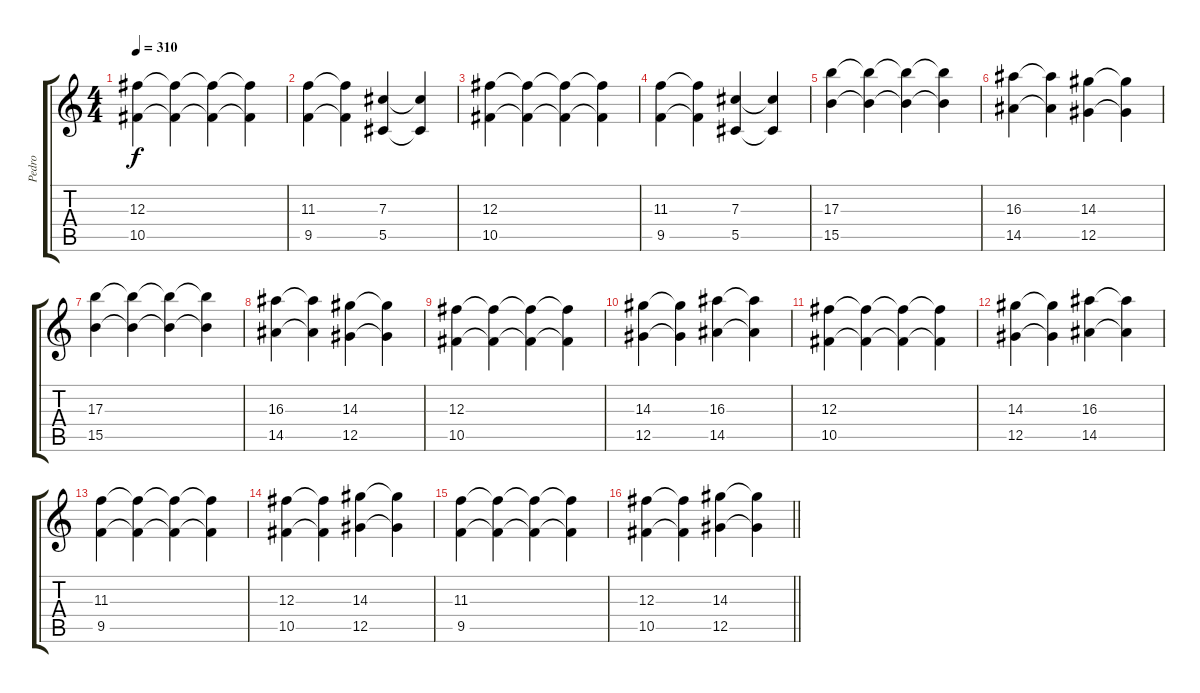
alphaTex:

\track ("Pedro" "Pedro") {instrument overdrivenguitar}
\staff {score tabs}
\tuning (Eb4 Bb3 Gb3 Db3 Ab2 Eb2) {hide}
\ts (4 4)
\tempo 310
\clef g2
\ks c
(12.3 10.5).4{dy f} (12.3{t} 10.5{t}).4 (12.3{t} 10.5{t}).4 (12.3{t} 10.5{t}).4 |
(11.3 9.5).4 (11.3{t} 9.5{t}).4 (7.3 5.5).4 (7.3{t} 5.5{t}).4 |
(12.3 10.5).4 (12.3{t} 10.5{t}).4 (12.3{t} 10.5{t}).4 (12.3{t} 10.5{t}).4 |
(11.3 9.5).4 (11.3{t} 9.5{t}).4 (7.3 5.5).4 (7.3{t} 5.5{t}).4 |
(17.3 15.5).4 (17.3{t} 15.5{t}).4 (17.3{t} 15.5{t}).4 (17.3{t} 15.5{t}).4 |
(16.3 14.5).4 (16.3{t} 14.5{t}).4 (14.3 12.5).4 (14.3{t} 12.5{t}).4 |
(17.3 15.5).4 (17.3{t} 15.5{t}).4 (17.3{t} 15.5{t}).4 (17.3{t} 15.5{t}).4 |
(16.3 14.5).4 (16.3{t} 14.5{t}).4 (14.3 12.5).4 (14.3{t} 12.5{t}).4 |
(12.3 10.5).4 (12.3{t} 10.5{t}).4 (12.3{t} 10.5{t}).4 (12.3{t} 10.5{t}).4 |
(14.3 12.5).4 (14.3{t} 12.5{t}).4 (16.3 14.5).4 (16.3{t} 14.5{t}).4 |
(12.3 10.5).4 (12.3{t} 10.5{t}).4 (12.3{t} 10.5{t}).4 (12.3{t} 10.5{t}).4 |
(14.3 12.5).4 (14.3{t} 12.5{t}).4 (16.3 14.5).4 (16.3{t} 14.5{t}).4 |
(11.3 9.5).4 (11.3{t} 9.5{t}).4 (11.3{t} 9.5{t}).4 (11.3{t} 9.5{t}).4 |
(12.3 10.5).4 (12.3{t} 10.5{t}).4 (14.3 12.5).4 (14.3{t} 12.5{t}).4 |
(11.3 9.5).4 (11.3{t} 9.5{t}).4 (11.3{t} 9.5{t}).4 (11.3{t} 9.5{t}).4 |
\barLineRight lightlight
(12.3 10.5).4 (12.3{t} 10.5{t}).4 (14.3 12.5).4 (14.3{t} 12.5{t}).4
